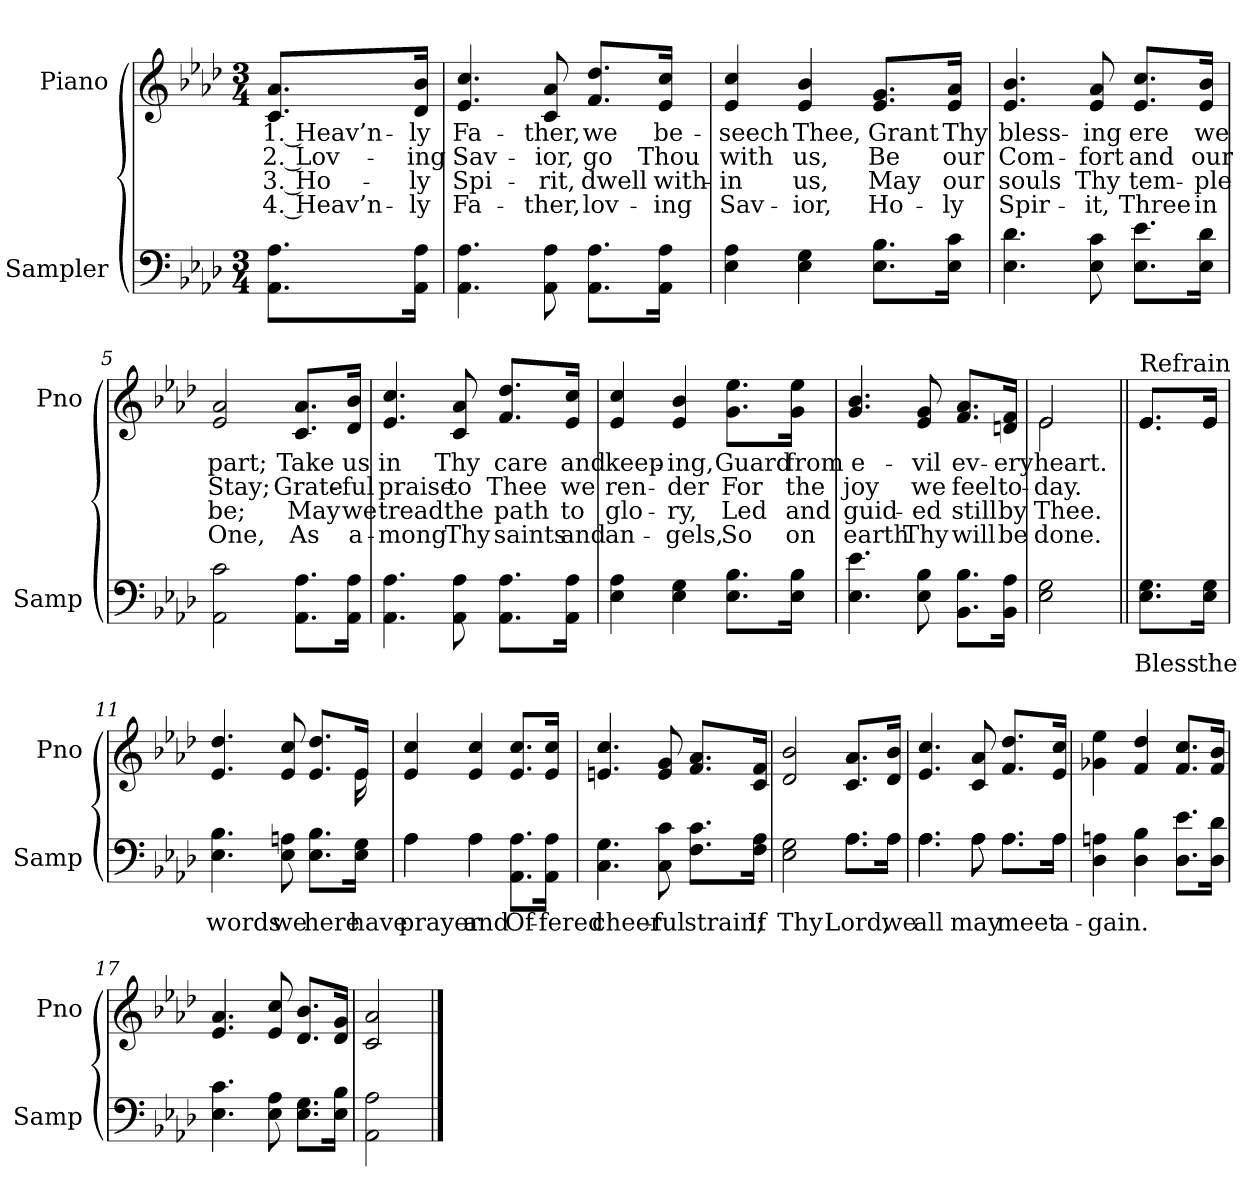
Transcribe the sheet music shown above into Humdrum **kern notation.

**kern	**text	**kern	**text	**text	**text	**text
*part2	*part2	*part1	*part1	*part1	*part1	*part1
*staff2	*staff2	*staff1	*staff1	*staff1	*staff1	*staff1
*I"Sampler	*	*I"Piano	*	*	*	*
*I'Samp	*	*I'Pno	*	*	*	*
*clefF4	*	*clefG2	*	*	*	*
*k[b-e-a-d-]	*	*k[b-e-a-d-]	*	*	*	*
*A-:	*	*A-:	*	*	*	*
*M3/4	*	*M3/4	*	*	*	*
=1	=1	=1	=1	=1	=1	=1
8.AA-\ 8.A-\L	.	8.c/ 8.a-/L	1. Heav’n-	2. Lov-	3. Ho-	4. Heav’n-
16AA-\ 16A-\Jk	.	16d-/ 16b-/Jk	-ly	-ing	-ly	-ly
=2	=2	=2	=2	=2	=2	=2
4.AA- 4.A-	.	4.e- 4.cc	Fa-	Sav-	Spi-	Fa-
8AA- 8A-	.	8c 8a-	-ther,	-ior,	-rit,	-ther,
8.AA-\ 8.A-\L	.	8.f/ 8.dd-/L	we	go	dwell	lov-
16AA-\ 16A-\Jk	.	16e-/ 16cc/Jk	be-	Thou	with-	-ing
=3	=3	=3	=3	=3	=3	=3
4E- 4A-	.	4e- 4cc	-seech	with	-in	Sav-
4E- 4G	.	4e- 4b-	Thee,	us,	us,	-ior,
8.E-\ 8.B-\L	.	8.e-/ 8.g/L	Grant	Be	May	Ho-
16E-\ 16c\Jk	.	16e-/ 16a-/Jk	Thy	our	our	-ly
=4	=4	=4	=4	=4	=4	=4
4.E- 4.d-	.	4.e- 4.b-	bless-	Com-	souls	Spir-
8E- 8c	.	8e- 8a-	-ing	-fort	Thy	-it,
8.E-\ 8.e-\L	.	8.e-/ 8.cc/L	ere	and	tem-	Three
16E-\ 16d-\Jk	.	16e-/ 16b-/Jk	we	our	-ple	in
=5	=5	=5	=5	=5	=5	=5
2AA- 2c	.	2e- 2a-	part;	Stay;	be;	One,
8.AA-\ 8.A-\L	.	8.c/ 8.a-/L	Take	Grate-	May	As
16AA-\ 16A-\Jk	.	16d-/ 16b-/Jk	us	-ful	we	a-
=6	=6	=6	=6	=6	=6	=6
4.AA- 4.A-	.	4.e- 4.cc	in	praise	tread	-mong
8AA- 8A-	.	8c 8a-	Thy	to	the	Thy
8.AA-\ 8.A-\L	.	8.f/ 8.dd-/L	care	Thee	path	saints
16AA-\ 16A-\Jk	.	16e-/ 16cc/Jk	and	we	to	and
=7	=7	=7	=7	=7	=7	=7
4E- 4A-	.	4e- 4cc	keep-	ren-	glo-	an-
4E- 4G	.	4e- 4b-	-ing,	-der	-ry,	-gels,
8.E-\ 8.B-\L	.	8.g\ 8.ee-\L	Guard	For	Led	So
16E-\ 16B-\Jk	.	16g\ 16ee-\Jk	from	the	and	on
=8	=8	=8	=8	=8	=8	=8
4.E- 4.e-	.	4.g 4.b-	e-	joy	guid-	earth
8E- 8B-	.	8e- 8g	-vil	we	-ed	Thy
8.BB-\ 8.B-\L	.	8.f/ 8.a-/L	ev-	feel	still	will
16BB-\ 16A-\Jk	.	16dn/ 16f/Jk	-ery	to-	by	be
=9	=9	=9	=9	=9	=9	=9
*	*	*^	*	*	*	*
2E- 2G	.	2e-/	2e-	heart.	-day.	Thee.	done.
=10||	=10||	=10||	=10||	=10||	=10||	=10||	=10||
!	!	!LO:TX:t=Refrain	!	!	!	!	!
8.E-\ 8.G\L	Bless	8.e-/L	8.e-/L	.	.	.	.
16E-\ 16G\Jk	the	16e-/Jk	16e-/Jk	.	.	.	.
=11	=11	=11	=11	=11	=11	=11	=11
4.E- 4.B-	words	4.e- 4.dd-	8.ryy	.	.	.	.
*	*	*v	*v	*	*	*	*
8E- 8An	we	8e- 8cc	.	.	.	.
8.E-\ 8.B-\L	here	8.e-/ 8.dd-/L	.	.	.	.
*	*	*^	*	*	*	*
16E-\ 16G\Jk	have	16e-/Jk	16e-	.	.	.	.
*	*	*v	*v	*	*	*	*
=12	=12	=12	=12	=12	=12	=12
*^	*	*	*	*	*	*
4A-\	4A-	prayer	4e- 4cc	.	.	.	.
4A-\	4A-	and	4e- 4cc	.	.	.	.
8.AA-\ 8.A-\L	4ryy	Of-	8.e-/ 8.cc/L	.	.	.	.
16AA-\ 16A-\Jk	.	-fered	16e-/ 16cc/Jk	.	.	.	.
*v	*v	*	*	*	*	*	*
=13	=13	=13	=13	=13	=13	=13
4.C 4.G	cheer-	4.en 4.cc	.	.	.	.
8C 8c	-ful	8e 8g	.	.	.	.
8.F\ 8.c\L	strain;	8.f/ 8.a-/L	.	.	.	.
16F\ 16A-\Jk	If	16c/ 16f/Jk	.	.	.	.
=14	=14	=14	=14	=14	=14	=14
*^	*	*	*	*	*	*
2E- 2G	2ryy	Thy	2d- 2b-	.	.	.	.
8.A-\L	8.A-\L	Lord,	8.c/ 8.a-/L	.	.	.	.
16A-\Jk	16A-\Jk	we	16d-/ 16b-/Jk	.	.	.	.
=15	=15	=15	=15	=15	=15	=15	=15
4.A-\	4.A-	all	4.e- 4.cc	.	.	.	.
8A-\	8A-	may	8c 8a-	.	.	.	.
8.A-\L	8.A-\L	meet	8.f/ 8.dd-/L	.	.	.	.
16A-\Jk	16A-\Jk	a-	16e-/ 16cc/Jk	.	.	.	.
*v	*v	*	*	*	*	*	*
=16	=16	=16	=16	=16	=16	=16
4D- 4An	-gain.	4g-X 4ee-	.	.	.	.
4D- 4B-	.	4f 4dd-	.	.	.	.
8.D-\ 8.e-\L	.	8.f/ 8.cc/L	.	.	.	.
16D-\ 16d-\Jk	.	16f/ 16b-/Jk	.	.	.	.
=17	=17	=17	=17	=17	=17	=17
4.E- 4.c	.	4.e- 4.a-	.	.	.	.
8E- 8A-	.	8e- 8cc	.	.	.	.
8.E-\ 8.G\L	.	8.d-/ 8.b-/L	.	.	.	.
16E-\ 16B-\Jk	.	16d-/ 16g/Jk	.	.	.	.
=18	=18	=18	=18	=18	=18	=18
2AA- 2A-	.	2c 2a-	.	.	.	.
==	==	==	==	==	==	==
*-	*-	*-	*-	*-	*-	*-
